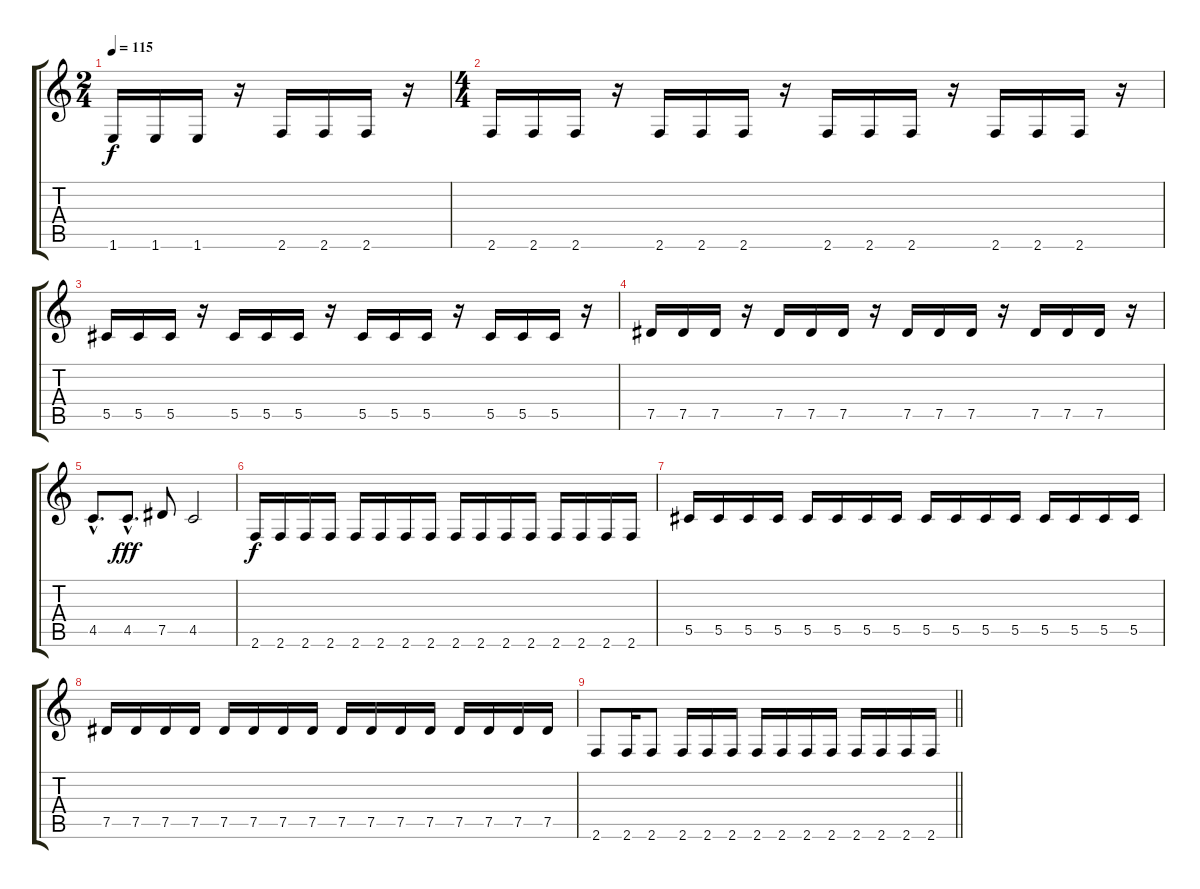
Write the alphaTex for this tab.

\track "" {instrument distortionguitar}
\staff {score tabs}
\tuning (Eb4 Bb3 Gb3 Db3 Ab2 Eb2) {hide}
\ts (2 4)
\tempo 115
\clef g2
\ks c
1.6.16{dy f} 1.6.16 1.6.16 r.16 2.6.16 2.6.16 2.6.16 r.16 |
\ts (4 4)
2.6.16 2.6.16 2.6.16 r.16 2.6.16 2.6.16 2.6.16 r.16 2.6.16 2.6.16 2.6.16 r.16 2.6.16 2.6.16 2.6.16 r.16 |
5.5.16 5.5.16 5.5.16 r.16 5.5.16 5.5.16 5.5.16 r.16 5.5.16 5.5.16 5.5.16 r.16 5.5.16 5.5.16 5.5.16 r.16 |
7.5.16 7.5.16 7.5.16 r.16 7.5.16 7.5.16 7.5.16 r.16 7.5.16 7.5.16 7.5.16 r.16 7.5.16 7.5.16 7.5.16 r.16 |
4.5{hac}.8{d} 4.5{hac}.8{d dy fff} 7.5.8 4.5.2 |
2.6.16{dy f} 2.6.16 2.6.16 2.6.16 2.6.16 2.6.16 2.6.16 2.6.16 2.6.16 2.6.16 2.6.16 2.6.16 2.6.16 2.6.16 2.6.16 2.6.16 |
5.5.16 5.5.16 5.5.16 5.5.16 5.5.16 5.5.16 5.5.16 5.5.16 5.5.16 5.5.16 5.5.16 5.5.16 5.5.16 5.5.16 5.5.16 5.5.16 |
7.5.16 7.5.16 7.5.16 7.5.16 7.5.16 7.5.16 7.5.16 7.5.16 7.5.16 7.5.16 7.5.16 7.5.16 7.5.16 7.5.16 7.5.16 7.5.16 |
\barLineRight lightlight
2.6.8 2.6.16 2.6.8 2.6.16 2.6.16 2.6.16 2.6.16 2.6.16 2.6.16 2.6.16 2.6.16 2.6.16 2.6.16 2.6.16
